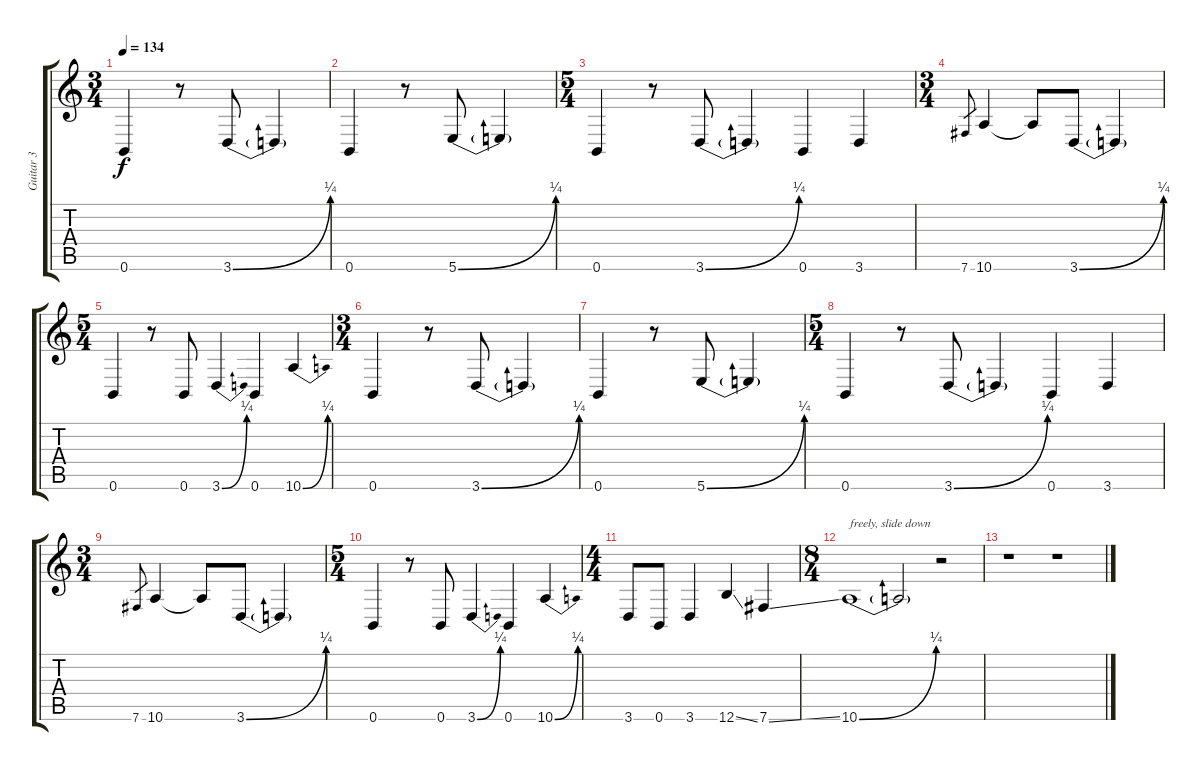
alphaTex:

\track ("Guitar 3" "Guitar 3") {instrument distortionguitar}
\staff {score tabs}
\tuning (E4 B3 G3 D3 A2 B1) {hide}
\ts (3 4)
\tempo 134
\clef g2
\ks c
0.6.4{dy f} r.8 3.6{be (bend 0 0 60 1)}.8 3.6{t}.4 |
0.6.4 r.8 5.6{be (bend 0 0 60 1)}.8 5.6{t}.4 |
\ts (5 4)
0.6.4 r.8 3.6{be (bend 0 0 60 1)}.8 3.6{t}.4 0.6.4 3.6.4 |
\ts (3 4)
7.6.8{gr} 10.6.4 10.6{t}.8 3.6{be (bend 0 0 60 1)}.8 3.6{t}.4 |
\ts (5 4)
0.6.4 r.8 0.6.8 3.6{be (bend 0 0 60 1)}.4 0.6.4 10.6{be (bend 0 0 60 1)}.4 |
\ts (3 4)
0.6.4 r.8 3.6{be (bend 0 0 60 1)}.8 3.6{t}.4 |
0.6.4 r.8 5.6{be (bend 0 0 60 1)}.8 5.6{t}.4 |
\ts (5 4)
0.6.4 r.8 3.6{be (bend 0 0 60 1)}.8 3.6{t}.4 0.6.4 3.6.4 |
\ts (3 4)
7.6.8{gr} 10.6.4 10.6{t}.8 3.6{be (bend 0 0 60 1)}.8 3.6{t}.4 |
\ts (5 4)
0.6.4 r.8 0.6.8 3.6{be (bend 0 0 60 1)}.4 0.6.4 10.6{be (bend 0 0 60 1)}.4 |
\ts (4 4)
3.6.8 0.6.8 3.6.4 12.6{ss}.4 7.6{ss}.4 |
\ts (8 4)
10.6{be (bend 0 0 60 1)}.1{txt "freely, slide down"} 10.6{t}.2 r.2 |
r.1 r.1
